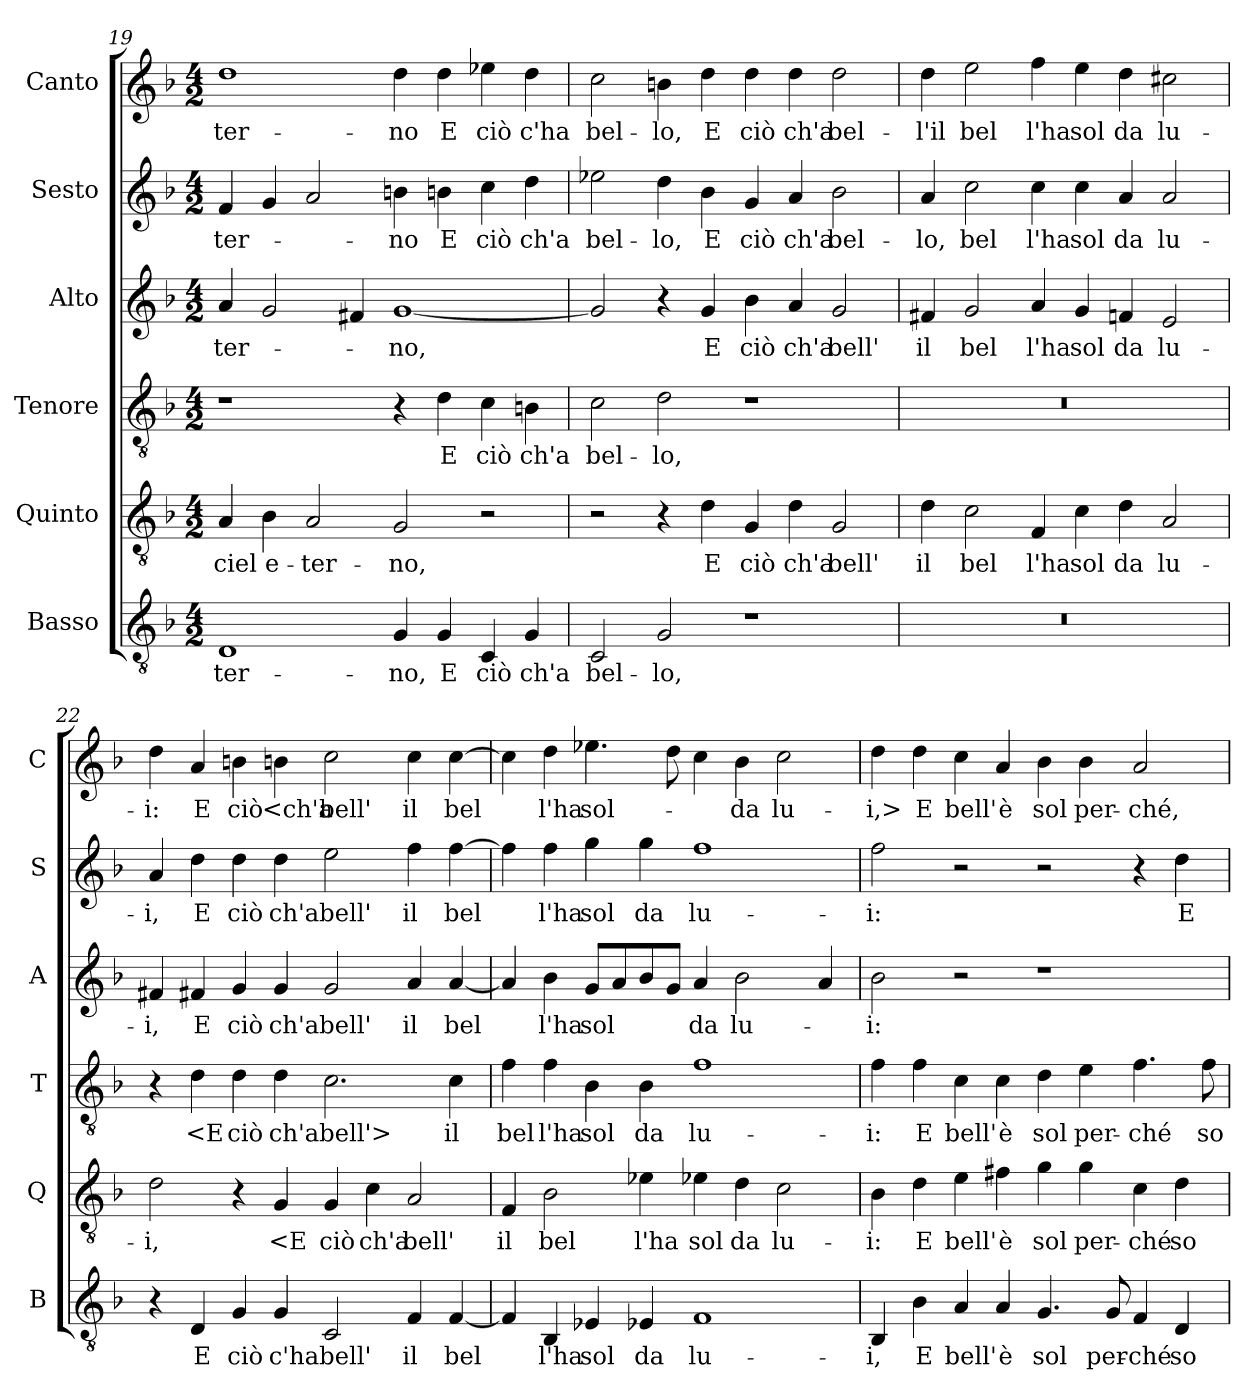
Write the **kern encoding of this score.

**kern	**text	**kern	**text	**kern	**text	**kern	**text	**kern	**text	**kern	**text
*part6	*part6	*part5	*part5	*part4	*part4	*part3	*part3	*part2	*part2	*part1	*part1
*staff6	*staff6	*staff5	*staff5	*staff4	*staff4	*staff3	*staff3	*staff2	*staff2	*staff1	*staff1
*I"Basso	*	*I"Quinto	*	*I"Tenore	*	*I"Alto	*	*I"Sesto	*	*I"Canto	*
*I'B	*	*I'Q	*	*I'T	*	*I'A	*	*I'S	*	*I'C	*
*clefGv2	*	*clefGv2	*	*clefGv2	*	*clefG2	*	*clefG2	*	*clefG2	*
*k[b-]	*	*k[b-]	*	*k[b-]	*	*k[b-]	*	*k[b-]	*	*k[b-]	*
*M4/2	*	*M4/2	*	*M4/2	*	*M4/2	*	*M4/2	*	*M4/2	*
=19	=19	=19	=19	=19	=19	=19	=19	=19	=19	=19	=19
1D	-ter-	4A	ciel	1r	.	4a	-ter-	4f	-ter-	1dd	-ter-
.	.	4B-	e-	.	.	2g	.	4g	.	.	.
.	.	2A	-ter-	.	.	.	.	2a	.	.	.
.	.	.	.	.	.	4f#X	.	.	.	.	.
4G	-no,	2G	-no,	4r	.	[1g	-no,	4bn	-no	4dd	-no
4G	E	.	.	4d	E	.	.	4bn	E	4dd	E
4C	ciò	2r	.	4c	ciò	.	.	4cc	ciò	4ee-X	ciò
4G	ch'a	.	.	4Bn	ch'a	.	.	4dd	ch'a	4dd	c'ha
=20	=20	=20	=20	=20	=20	=20	=20	=20	=20	=20	=20
2C	bel-	2r	.	2c	bel-	2g]	.	2ee-X	bel-	2cc	bel-
2G	-lo,	4r	.	2d	-lo,	4r	.	4dd	-lo,	4bn	-lo,
.	.	4d	E	.	.	4g	E	4b-	E	4dd	E
1r	.	4G	ciò	1r	.	4b-	ciò	4g	ciò	4dd	ciò
.	.	4d	ch'a	.	.	4a	ch'a	4a	ch'a	4dd	ch'a
.	.	2G	bell'	.	.	2g	bell'	2b-	bel-	2dd	bel-
=21	=21	=21	=21	=21	=21	=21	=21	=21	=21	=21	=21
0r	.	4d	il	0r	.	4f#X	il	4a	-lo,	4dd	-l'il
.	.	2c	bel	.	.	2g	bel	2cc	bel	2ee	bel
.	.	4F	l'ha	.	.	4a	l'ha	4cc	l'ha	4ff	l'ha
.	.	4c	sol	.	.	4g	sol	4cc	sol	4ee	sol
.	.	4d	da	.	.	4fn	da	4a	da	4dd	da
.	.	2A	lu-	.	.	2e	lu-	2a	lu-	2cc#X	lu-
=22	=22	=22	=22	=22	=22	=22	=22	=22	=22	=22	=22
4r	.	2d	-i,	4r	.	4f#X	-i,	4a	-i,	4dd	-i:
4D	E	.	.	4d	<E	4f#X	E	4dd	E	4a	E
4G	ciò	4r	.	4d	ciò	4g	ciò	4dd	ciò	4bn	ciò
4G	c'ha	4G	<E	4d	ch'a	4g	ch'a	4dd	ch'a	4bn	<ch'a
2C	bell'	4G	ciò	2.c	bell'>	2g	bell'	2ee	bell'	2cc	bell'
.	.	4c	ch'a	.	.	.	.	.	.	.	.
4F	il	2A	bell'	.	.	4a	il	4ff	il	4cc	il
[4F	bel	.	.	4c	il	[4a	bel	[4ff	bel	[4cc	bel
=23	=23	=23	=23	=23	=23	=23	=23	=23	=23	=23	=23
4F]	.	4F	il	4f	bel	4a]	.	4ff]	.	4cc]	.
4BB-	l'ha	2B-	bel	4f	l'ha	4b-	l'ha	4ff	l'ha	4dd	l'ha
4E-X	sol	.	.	4B-	sol	8gL	sol	4gg	sol	4.ee-X	sol-
.	.	.	.	.	.	8a	.	.	.	.	.
4E-X	da	4e-X	l'ha	4B-	da	8b-	.	4gg	da	.	.
.	.	.	.	.	.	8gJ	.	.	.	8dd	.
1F	lu-	4e-X	sol	1f	lu-	4a	da	1ff	lu-	4cc	.
.	.	4d	da	.	.	2b-	lu-	.	.	4b-	-da
.	.	2c	lu-	.	.	.	.	.	.	2cc	lu-
.	.	.	.	.	.	4a	.	.	.	.	.
=24	=24	=24	=24	=24	=24	=24	=24	=24	=24	=24	=24
4BB-	-i,	4B-	-i:	4f	-i:	2b-	-i:	2ff	-i:	4dd	-i,>
4B-	E	4d	E	4f	E	.	.	.	.	4dd	E
4A	bell'	4e	bell'	4c	bell'	2r	.	2r	.	4cc	bell'
4A	è	4f#X	è	4c	è	.	.	.	.	4a	è
4.G	sol	4g	sol	4d	sol	1r	.	2r	.	4b-	sol
.	.	4g	per-	4e	per-	.	.	.	.	4b-	per-
8G	per-	.	.	.	.	.	.	.	.	.	.
4F	-ché	4c	-ché	4.f	-ché	.	.	4r	.	2a	-ché,
4D	so-	4d	so-	.	.	.	.	4dd	E	.	.
.	.	.	.	8f	so-	.	.	.	.	.	.
=	=	=	=	=	=	=	=	=	=	=	=
*-	*-	*-	*-	*-	*-	*-	*-	*-	*-	*-	*-
